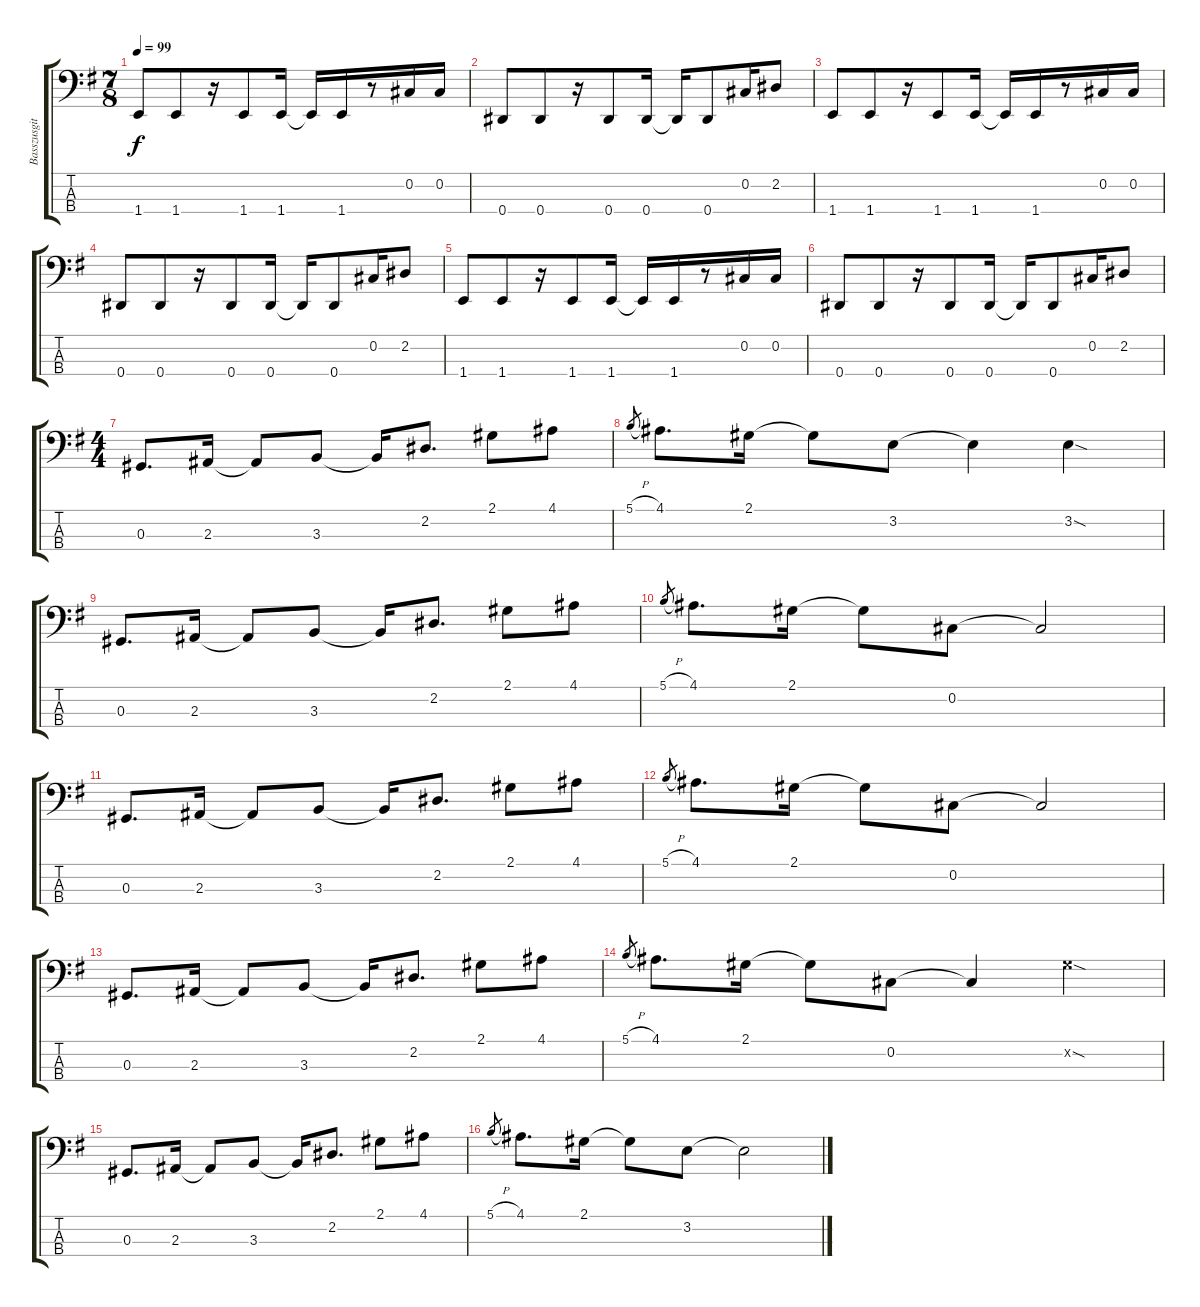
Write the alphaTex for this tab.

\track ("Basszusgitár (Barry Dunaway)" "Basszusgit") {instrument electricbassfinger}
\staff {score tabs}
\tuning (Gb2 Db2 Ab1 Eb1) {hide}
\ts (7 8)
\tempo 99
\clef f4
\ks g
1.4.8{dy f beam merge} 1.4.8 r.16 1.4.8{beam merge} 1.4.16 1.4{t}.16 1.4.16 r.8 0.2.16 0.2.16 |
0.4.8{beam merge} 0.4.8 r.16 0.4.8{beam merge} 0.4.16 0.4{t}.16 0.4.8{beam merge} 0.2.16 2.2.8 |
1.4.8{beam merge} 1.4.8 r.16 1.4.8{beam merge} 1.4.16 1.4{t}.16 1.4.16 r.8 0.2.16 0.2.16 |
0.4.8{beam merge} 0.4.8 r.16 0.4.8{beam merge} 0.4.16 0.4{t}.16 0.4.8{beam merge} 0.2.16 2.2.8 |
1.4.8{beam merge} 1.4.8 r.16 1.4.8{beam merge} 1.4.16 1.4{t}.16 1.4.16 r.8 0.2.16 0.2.16 |
0.4.8{beam merge} 0.4.8 r.16 0.4.8{beam merge} 0.4.16 0.4{t}.16 0.4.8{beam merge} 0.2.16 2.2.8 |
\ts (4 4)
0.3.8{d} 2.3.16 2.3{t}.8 3.3.8 3.3{t}.16 2.2.8{d} 2.1.8 4.1.8 |
5.1{h}.8{gr} 4.1.8{d} 2.1.16 2.1{t}.8 3.2.8 3.2{t}.4 3.2{sod}.4 |
0.3.8{d} 2.3.16 2.3{t}.8 3.3.8 3.3{t}.16 2.2.8{d} 2.1.8 4.1.8 |
5.1{h}.8{gr} 4.1.8{d} 2.1.16 2.1{t}.8 0.2.8 0.2{t}.2 |
0.3.8{d} 2.3.16 2.3{t}.8 3.3.8 3.3{t}.16 2.2.8{d} 2.1.8 4.1.8 |
5.1{h}.8{gr} 4.1.8{d} 2.1.16 2.1{t}.8 0.2.8 0.2{t}.2 |
0.3.8{d} 2.3.16 2.3{t}.8 3.3.8 3.3{t}.16 2.2.8{d} 2.1.8 4.1.8 |
5.1{h}.8{gr} 4.1.8{d} 2.1.16 2.1{t}.8 0.2.8 0.2{t}.4 7.2{sod x}.4 |
0.3.8{d} 2.3.16 2.3{t}.8 3.3.8 3.3{t}.16 2.2.8{d} 2.1.8 4.1.8 |
5.1{h}.8{gr} 4.1.8{d} 2.1.16 2.1{t}.8 3.2.8 3.2{t}.2
